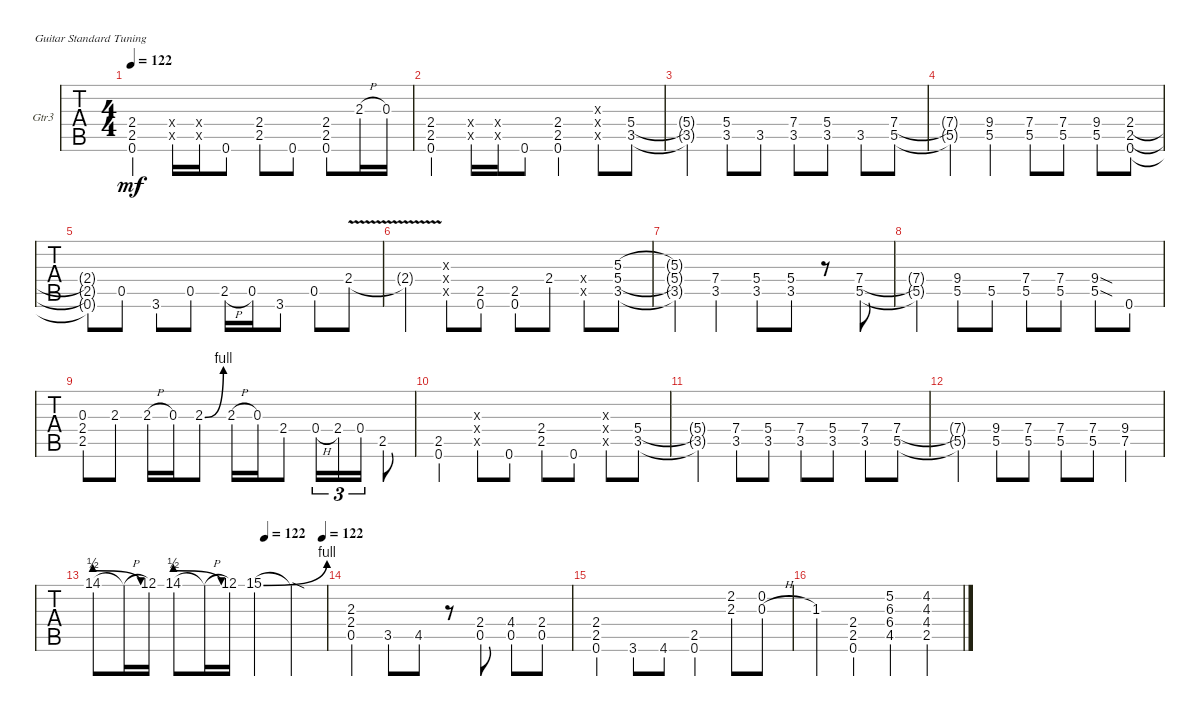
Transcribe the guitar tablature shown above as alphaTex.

\bracketExtendMode groupsimilarinstruments
\firstSystemTrackNameOrientation horizontal
\otherSystemsTrackNameOrientation horizontal
\track ("Electric Guitar dist" "Gtr3") {instrument distortionguitar}
\staff {tabs}
\tuning (E4 B3 G3 D3 A2 E2)
\ts (4 4)
\tempo 122
\clef g2
\scale
0.333333
\ks c
(0.6{t} 2.5{t} 2.4{t}).4{dy mf} (0.4{x} 0.5{x}).16 (0.5{x} 0.4{x}).16 0.6.8 (2.5 2.4).8 0.6.8 (0.6 2.5 2.4).8 2.3{h}.16 0.3.16 |
\scale
0.333333 (2.4 2.5 0.6).4 (0.5{x} 0.4{x}).16 (0.5{x} 0.4{x}).16 0.6.8 (0.6 2.5 2.4).4 (0.5{x} 0.4{x} 0.3{x}).8 (5.4 3.5).8 |
\scale
0.333333 (3.5{t} 5.4{t}).4 (5.4{st} 3.5{st}).8 3.5.8 (3.5 7.4).8 (5.4 3.5).8 3.5.8 (5.5 7.4).8 |
\scale
0.333333 (7.4{t} 5.5{t}).4 (5.5{st} 9.4{st}).4 (7.4 5.5).8 (7.4 5.5).8 (5.5 9.4).8 (2.4 2.5 0.6).8 |
\scale
0.333333 (0.6{t} 2.5{t} 2.4{t}).8 0.5.8 3.6.8 0.5.8 2.5{h}.16 0.5.16 3.6.8 0.5.8 2.4{v}.8 |
\scale
0.333333 2.4{v t}.4 (0.5{x} 0.4{x} 0.3{x}).8 (2.5 0.6).8 (2.5 0.6).8 2.4.8 (0.4{x} 0.5{x}).8 (3.5 5.4 5.3).8 |
\scale
0.333333 (5.3{t} 5.4{t} 3.5{t}).4 (3.5{st} 7.4{st}).4 (5.4 3.5).8 (3.5 5.4).8 r.8 (7.4 5.5).8 |
\scale
0.333333 (5.5{t} 7.4{t}).4 (9.4{st} 5.5{st}).8 5.5.8 (5.5 7.4).8 (7.4 5.5).8 (5.5{sod} 9.4{sod}).8 0.6.8 |
\scale
0.333333 (2.5 2.4 0.3).8 2.3.8 2.3{h}.16 0.3.16 2.3{be (bend 0 0 15 4)}.8 2.3{h}.16 0.3.16 2.4.8 0.4{h}.16{tu (3 2)} 2.4.16{tu (3 2)} 0.4.16{tu (3 2)} 2.5.8 |
\scale
0.333333 (0.6 2.5).4 (0.5{x} 0.4{x} 0.3{x}).8 0.6.8 (2.5 2.4).8 0.6.8 (0.5{x} 0.4{x} 0.3{x}).8 (5.4 3.5).8 |
\scale
0.333333 (3.5{t} 5.4{t}).4 (7.4{st} 3.5{st}).8 (3.5 5.4).8 (7.4 3.5).8 (3.5 5.4).8 (7.4 3.5).8 (5.5 7.4).8 |
\scale
0.333333 (7.4{t} 5.5{t}).4 (9.4{st} 5.5{st}).8 (7.4 5.5).8 (7.4 5.5).8 (7.4 5.5).8 (9.4{st} 7.5{st}).4 |
\tempo (122 0.738462)
\tempo (122 0.984615)
\scale
0.333333 14.1{be (prebendrelease 0 2 15 0)}.8 14.1{h t}.16 12.1.16 14.1{be (prebendrelease 0 2 15 0)}.8 14.1{h t}.16 12.1.16 15.1{be (bend 0 0 15 4)}.4 15.1{sod t}.4 |
\section ("" "")
\scale
0.333333 (2.3 2.4 0.5).4 3.5.8 4.5.8 r.8 (0.5 2.4).8 (0.5 4.4).8 (0.5 2.4).8 |
\scale
0.333333 (2.4 2.5 0.6).4 3.6.8 4.6.8 (0.6 2.5).4 (2.3 2.2).8 (0.2 0.3{h}).8 |
\scale
0.333333 1.3.4 (2.4 2.5 0.6).4 (4.5{st} 6.4{st} 6.3{st} 5.2{st}).4 (4.2{st} 4.3{st} 4.4{st} 2.5{st}).4
